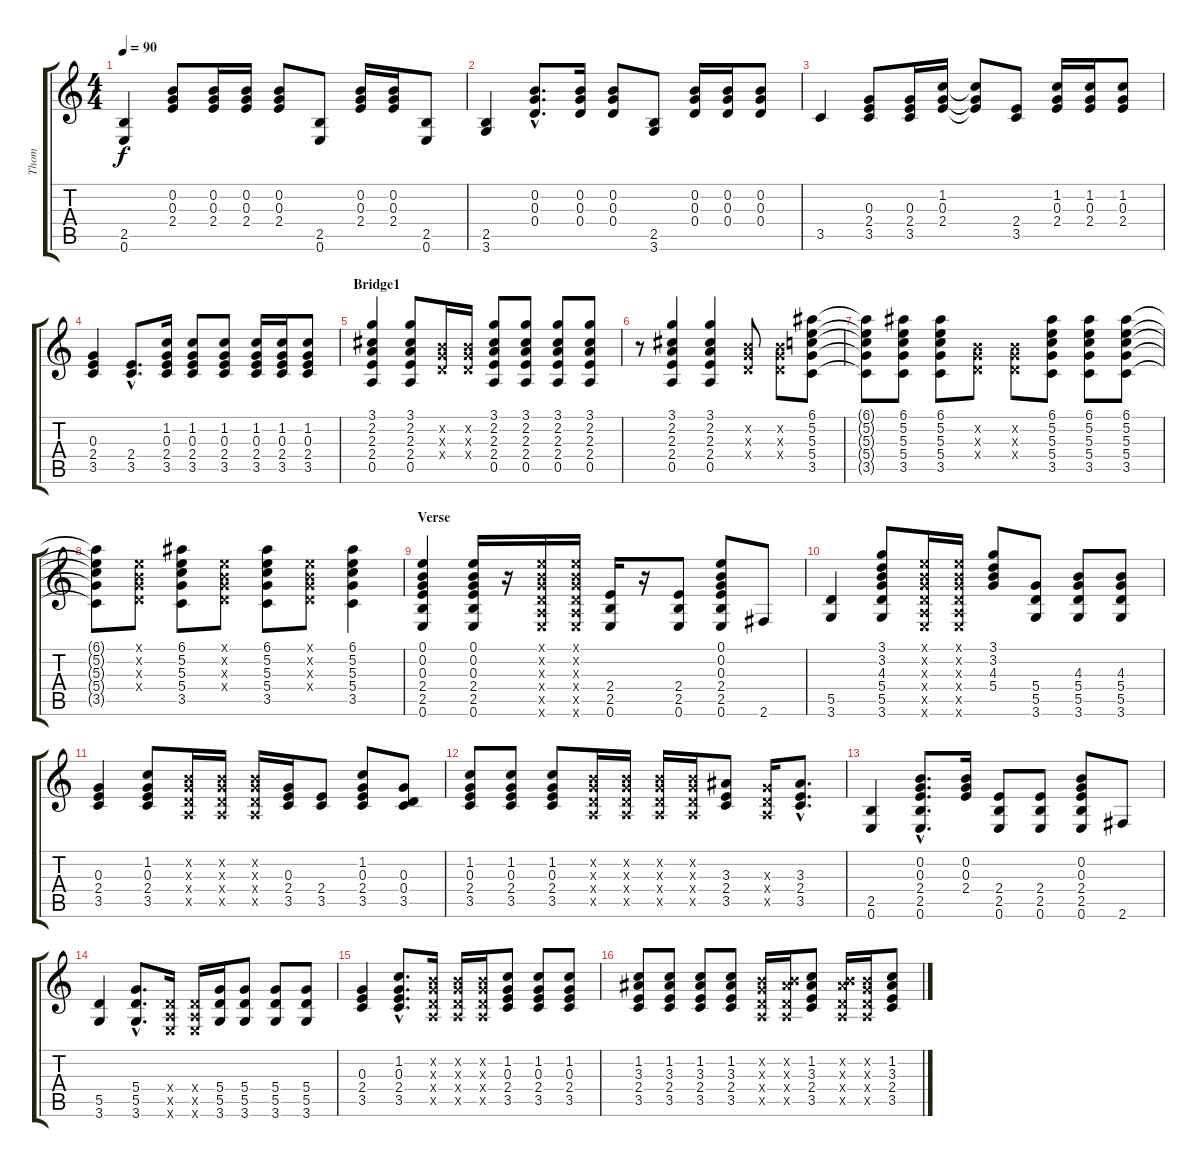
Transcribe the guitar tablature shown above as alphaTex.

\track ("Thom" "Thom") {instrument electricguitarjazz}
\staff {score tabs}
\tuning (E4 B3 G3 D3 A2 E2) {hide}
\ts (4 4)
\tempo 90
\clef g2
\ks c
(2.5 0.6).4{dy f} (0.2 0.3 2.4).8 (0.2 0.3 2.4).16 (0.2 0.3 2.4).16 (0.2 0.3 2.4).8 (2.5 0.6).8 (0.2 0.3 2.4).16 (0.2 0.3 2.4).16 (2.5 0.6).8 |
(2.5 3.6).4 (0.2{hac} 0.3{hac} 0.4{hac}).8{d} (0.2 0.3 0.4).16 (0.2 0.3 0.4).8 (2.5 3.6).8 (0.2 0.3 0.4).16 (0.2 0.3 0.4).16 (0.2 0.3 0.4).8 |
3.5.4 (0.3 2.4 3.5).8 (0.3 2.4 3.5).16 (1.2 0.3 2.4).16 (1.2{t} 0.3{t} 2.4{t}).8 (2.4 3.5).8 (1.2 0.3 2.4).16 (1.2 0.3 2.4).16 (1.2 0.3 2.4).8 |
(0.3 2.4 3.5).4 (2.4{hac} 3.5{hac}).8{d} (1.2 0.3 2.4 3.5).16 (1.2 0.3 2.4 3.5).8 (1.2 0.3 2.4 3.5).8 (1.2 0.3 2.4 3.5).16 (1.2 0.3 2.4 3.5).16 (1.2 0.3 2.4 3.5).8 |
\section ("" "Bridge1")
(3.1 2.2 2.3 2.4 0.5).4 (3.1 2.2 2.3 2.4 0.5).8 (0.2{x} 0.3{x} 0.4{x}).16 (0.2{x} 0.3{x} 0.4{x}).16 (3.1 2.2 2.3 2.4 0.5).8 (3.1 2.2 2.3 2.4 0.5).8 (3.1 2.2 2.3 2.4 0.5).8 (3.1 2.2 2.3 2.4 0.5).8 |
r.8 (3.1 2.2 2.3 2.4 0.5).4 (3.1 2.2 2.3 2.4 0.5).4 (0.2{x} 0.3{x} 0.4{x}).8 (0.2{x} 0.3{x} 0.4{x}).8 (6.1 5.2 5.3 5.4 3.5).8 |
(6.1{t} 5.2{t} 5.3{t} 5.4{t} 3.5{t}).8 (6.1 5.2 5.3 5.4 3.5).8 (6.1 5.2 5.3 5.4 3.5).8 (0.2{x} 0.3{x} 0.4{x}).8 (0.2{x} 0.3{x} 0.4{x}).8 (6.1 5.2 5.3 5.4 3.5).8 (6.1 5.2 5.3 5.4 3.5).8 (6.1 5.2 5.3 5.4 3.5).8 |
(6.1{t} 5.2{t} 5.3{t} 5.4{t} 3.5{t}).8 (0.1{x} 0.2{x} 0.3{x} 0.4{x}).8 (6.1 5.2 5.3 5.4 3.5).8 (0.1{x} 0.2{x} 0.3{x} 0.4{x}).8 (6.1 5.2 5.3 5.4 3.5).8 (0.1{x} 0.2{x} 0.3{x} 0.4{x}).8 (6.1 5.2 5.3 5.4 3.5).4 |
\section ("" "Verse")
(0.1 0.2 0.3 2.4 2.5 0.6).4 (0.1 0.2 0.3 2.4 2.5 0.6).16 r.16 (0.1{x} 0.2{x} 0.3{x} 0.4{x} 0.5{x} 0.6{x}).16 (0.1{x} 0.2{x} 0.3{x} 0.4{x} 0.5{x} 0.6{x}).16 (2.4 2.5 0.6).16 r.16 (2.4 2.5 0.6).8 (0.1 0.2 0.3 2.4 2.5 0.6).8 2.6.8 |
(5.5 3.6).4 (3.1 3.2 4.3 5.4 5.5 3.6).8 (0.1{x} 0.2{x} 0.3{x} 0.4{x} 0.5{x} 0.6{x}).16 (0.1{x} 0.2{x} 0.3{x} 0.4{x} 0.5{x} 0.6{x}).16 (3.1 3.2 4.3 5.4).8 (5.4 5.5 3.6).8 (4.3 5.4 5.5 3.6).8 (4.3 5.4 5.5 3.6).8 |
(0.3 2.4 3.5).4 (1.2 0.3 2.4 3.5).8 (0.2{x} 0.3{x} 0.4{x} 0.5{x}).16 (0.2{x} 0.3{x} 0.4{x} 0.5{x}).16 (0.2{x} 0.3{x} 0.4{x} 0.5{x}).16 (0.3 2.4 3.5).16 (2.4 3.5).8 (1.2 0.3 2.4 3.5).8 (0.3 0.4 3.5).8 |
(1.2 0.3 2.4 3.5).8 (1.2 0.3 2.4 3.5).8 (1.2 0.3 2.4 3.5).8 (0.2{x} 0.3{x} 0.4{x} 0.5{x}).16 (0.2{x} 0.3{x} 0.4{x} 0.5{x}).16 (0.2{x} 0.3{x} 0.4{x} 0.5{x}).16 (0.2{x} 0.3{x} 0.4{x} 0.5{x}).16 (3.3 2.4 3.5).8 (0.3{x} 0.4{x} 0.5{x}).16 (3.3{hac} 2.4{hac} 3.5{hac}).8{d} |
(2.5 0.6).4 (0.2{hac} 0.3{hac} 2.4{hac} 2.5{hac} 0.6{hac}).8{d} (0.2 0.3 2.4).16 (2.4 2.5 0.6).8 (2.4 2.5 0.6).8 (0.2 0.3 2.4 2.5 0.6).8 2.6.8 |
(5.5 3.6).4 (5.4{hac} 5.5{hac} 3.6{hac}).8{d} (0.4{x} 0.5{x} 0.6{x}).16 (0.4{x} 0.5{x} 0.6{x}).16 (5.4 5.5 3.6).16 (5.4 5.5 3.6).8 (5.4 5.5 3.6).8 (5.4 5.5 3.6).8 |
(0.3 2.4 3.5).4 (1.2{hac} 0.3{hac} 2.4{hac} 3.5{hac}).8{d} (0.2{x} 0.3{x} 0.4{x} 0.5{x}).16 (0.2{x} 0.3{x} 0.4{x} 0.5{x}).16 (0.2{x} 0.3{x} 0.4{x} 0.5{x}).16 (1.2 0.3 2.4 3.5).8 (1.2 0.3 2.4 3.5).8 (1.2 0.3 2.4 3.5).8 |
(1.2 3.3 2.4 3.5).8 (1.2 3.3 2.4 3.5).8 (1.2 3.3 2.4 3.5).8 (1.2 3.3 2.4 3.5).8 (0.2{x} 0.3{x} 0.4{x} 0.5{x}).16 (0.2{x} 3.3{x} 0.4{x} 0.5{x}).16 (1.2 3.3 2.4 3.5).8 (0.2{x} 3.3{x} 0.4{x} 0.5{x}).16 (0.2{x} 0.3{x} 0.4{x} 0.5{x}).16 (1.2 3.3 2.4 3.5).8
